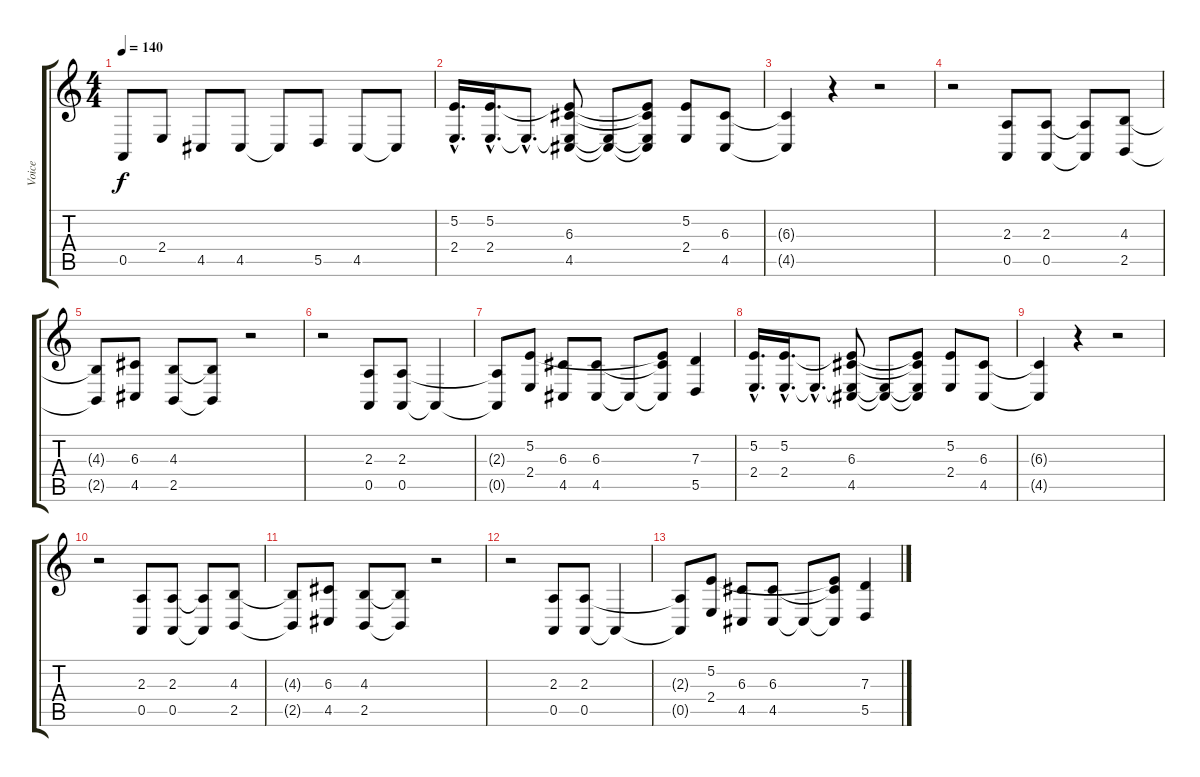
\track ("Voice" "Voice") {instrument reedorgan}
\staff {score tabs}
\tuning (E4 B3 G3 D3 A2 E2) {hide}
\ts (4 4)
\tempo 140
\clef g2
\ks c
0.5{t}.8{dy f} 2.4.8 4.5.8 4.5.8 4.5{t}.8 5.5.8 4.5.8 4.5{t}.8 |
(5.2{hac} 2.4{hac}).16{d volume 16} (5.2{hac} 2.4{hac}).16{d} 2.4{hac t}.8{d} (5.2{t} 6.3 2.4{t} 4.5).8 (2.4{t} 4.5{t}).8 (5.2{t} 6.3{t} 2.4{t} 4.5{t}).8 (5.2 2.4).8 (6.3 4.5).8 |
(6.3{t} 4.5{t}).4 r.4 r.2 |
r.2 (2.3 0.5).8 (2.3 0.5).8 (2.3{t} 0.5{t}).8 (4.3 2.5).8 |
(4.3{t} 2.5{t}).8 (6.3 4.5).8 (4.3 2.5).8 (4.3{t} 2.5{t}).8 r.2 |
r.2 (2.3 0.5).8 (2.3 0.5).8 0.5{t}.4 |
(2.3{t} 0.5{t}).8 (5.2 2.4).8 (6.3 4.5).8 (6.3 4.5).8 4.5{t}.8 (5.2{t} 6.3{t} 4.5{t}).8 (7.3 5.5).4 |
(5.2{hac} 2.4{hac}).16{d volume 16} (5.2{hac} 2.4{hac}).16{d} 2.4{hac t}.8{d} (5.2{t} 6.3 2.4{t} 4.5).8 (2.4{t} 4.5{t}).8 (5.2{t} 6.3{t} 2.4{t} 4.5{t}).8 (5.2 2.4).8 (6.3 4.5).8 |
(6.3{t} 4.5{t}).4 r.4 r.2 |
r.2 (2.3 0.5).8 (2.3 0.5).8 (2.3{t} 0.5{t}).8 (4.3 2.5).8 |
(4.3{t} 2.5{t}).8 (6.3 4.5).8 (4.3 2.5).8 (4.3{t} 2.5{t}).8 r.2 |
r.2 (2.3 0.5).8 (2.3 0.5).8 0.5{t}.4 |
(2.3{t} 0.5{t}).8 (5.2 2.4).8 (6.3 4.5).8 (6.3 4.5).8 4.5{t}.8 (5.2{t} 6.3{t} 4.5{t}).8 (7.3 5.5).4
